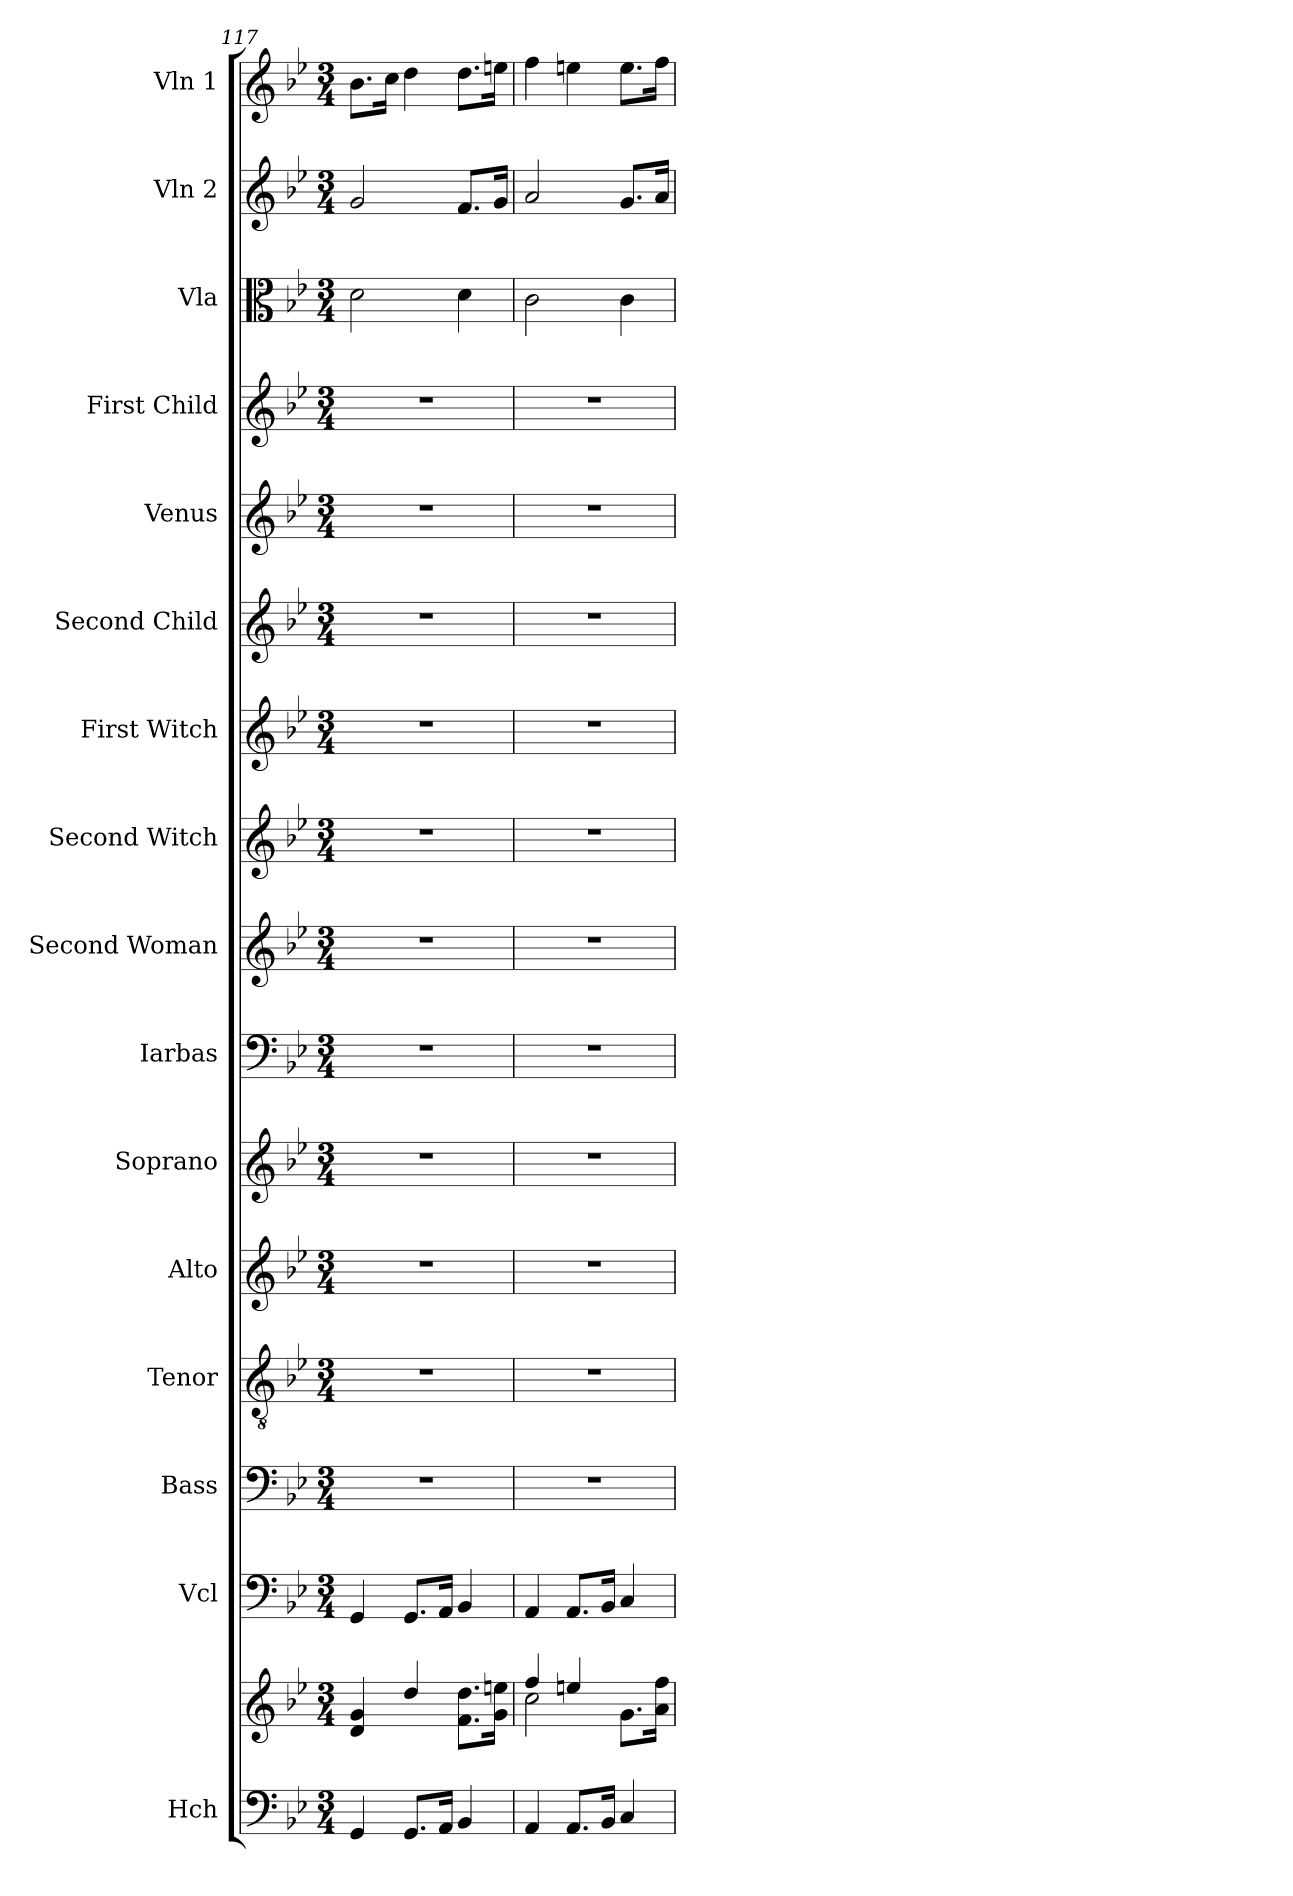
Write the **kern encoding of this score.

**kern	**kern	**kern	**kern	**kern	**kern	**kern	**kern	**kern	**kern	**kern	**kern	**kern	**kern	**kern	**kern	**kern
*part16	*part16	*part15	*part14	*part13	*part12	*part11	*part10	*part9	*part8	*part7	*part6	*part5	*part4	*part3	*part2	*part1
*staff17	*staff16	*staff15	*staff14	*staff13	*staff12	*staff11	*staff10	*staff9	*staff8	*staff7	*staff6	*staff5	*staff4	*staff3	*staff2	*staff1
*I"Hch	*	*I"Vcl	*I"Bass	*I"Tenor	*I"Alto	*I"Soprano	*I"Iarbas	*I"Second Woman	*I"Second Witch	*I"First Witch	*I"Second Child	*I"Venus	*I"First Child	*I"Vla	*I"Vln 2	*I"Vln 1
*I'Hch.	*	*I'Vc.	*I'B.	*I'T.	*I'A.	*I'S.	*I'I.	*I'2W	*I'W2.	*I'W1	*I'C2.	*I'V.	*I'C1	*I'Vla.	*I'Vln.	*I'Vln.
*clefF4	*clefG2	*clefF4	*clefF4	*clefGv2	*clefG2	*clefG2	*clefF4	*clefG2	*clefG2	*clefG2	*clefG2	*clefG2	*clefG2	*clefC3	*clefG2	*clefG2
*k[b-e-]	*k[b-e-]	*k[b-e-]	*k[b-e-]	*k[b-e-]	*k[b-e-]	*k[b-e-]	*k[b-e-]	*k[b-e-]	*k[b-e-]	*k[b-e-]	*k[b-e-]	*k[b-e-]	*k[b-e-]	*k[b-e-]	*k[b-e-]	*k[b-e-]
*M3/4	*M3/4	*M3/4	*M3/4	*M3/4	*M3/4	*M3/4	*M3/4	*M3/4	*M3/4	*M3/4	*M3/4	*M3/4	*M3/4	*M3/4	*M3/4	*M3/4
=117	=117	=117	=117	=117	=117	=117	=117	=117	=117	=117	=117	=117	=117	=117	=117	=117
4GG/	4d/ 4g/	4GG/	2.r	2.r	2.r	2.r	2.r	2.r	2.r	2.r	2.r	2.r	2.r	2d\	2g/	8.b-\L
.	.	.	.	.	.	.	.	.	.	.	.	.	.	.	.	16cc\Jk
8.GG/L	4dd/	8.GG/L	.	.	.	.	.	.	.	.	.	.	.	.	.	4dd\
16AA/Jk	.	16AA/Jk	.	.	.	.	.	.	.	.	.	.	.	.	.	.
4BB-/	8.f\ 8.dd\L	4BB-/	.	.	.	.	.	.	.	.	.	.	.	4d\	8.f/L	8.dd\L
.	16g\ 16een\Jk	.	.	.	.	.	.	.	.	.	.	.	.	.	16g/Jk	16een\Jk
=118	=118	=118	=118	=118	=118	=118	=118	=118	=118	=118	=118	=118	=118	=118	=118	=118
*	*^	*	*	*	*	*	*	*	*	*	*	*	*	*	*	*
4AA/	4ff/	2cc\	4AA/	2.r	2.r	2.r	2.r	2.r	2.r	2.r	2.r	2.r	2.r	2.r	2c\	2a/	4ff\
8.AA/L	4een/	.	8.AA/L	.	.	.	.	.	.	.	.	.	.	.	.	.	4een\
16BB-/Jk	.	.	16BB-/Jk	.	.	.	.	.	.	.	.	.	.	.	.	.	.
4C/	8.g\L	4ryy	4C/	.	.	.	.	.	.	.	.	.	.	.	4c\	8.g/L	8.ee\L
.	16a\ 16ff\Jk	.	.	.	.	.	.	.	.	.	.	.	.	.	.	16a/Jk	16ff\Jk
*	*v	*v	*	*	*	*	*	*	*	*	*	*	*	*	*	*	*
=	=	=	=	=	=	=	=	=	=	=	=	=	=	=	=	=
*-	*-	*-	*-	*-	*-	*-	*-	*-	*-	*-	*-	*-	*-	*-	*-	*-
